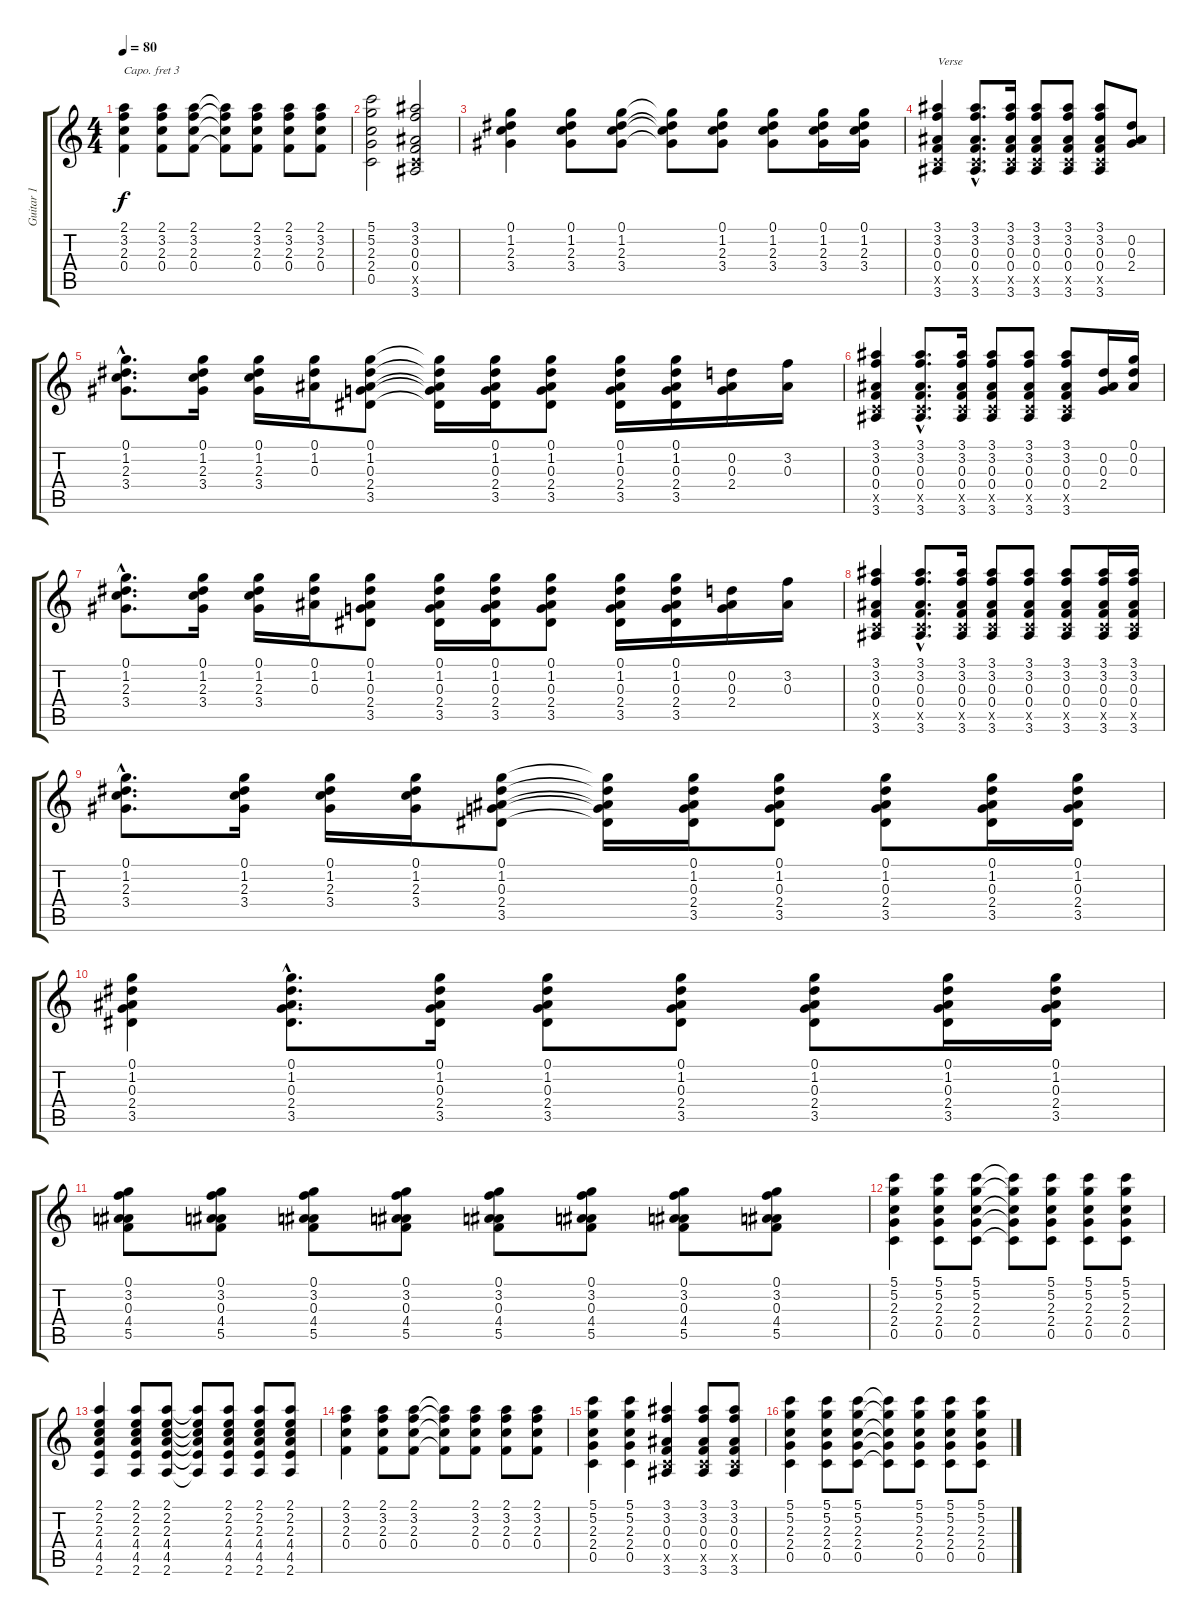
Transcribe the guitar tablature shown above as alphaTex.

\track ("Guitar 1" "Guitar 1") {instrument acousticguitarsteel}
\staff {score tabs}
\capo 3
\tuning (E4 B3 G3 D3 A2 E2) {hide}
\ts (4 4)
\tempo 80
\clef g2
\ks c
(2.1 3.2 2.3 0.4).4{dy f} (2.1 3.2 2.3 0.4).8 (2.1 3.2 2.3 0.4).8 (2.1{t} 3.2{t} 2.3{t} 0.4{t}).8 (2.1 3.2 2.3 0.4).8 (2.1 3.2 2.3 0.4).8 (2.1 3.2 2.3 0.4).8 |
(5.1 5.2 2.3 2.4 0.5).2 (3.1 3.2 0.3 0.4 0.5{x} 3.6).2 |
(0.1 1.2 2.3 3.4).4 (0.1 1.2 2.3 3.4).8 (0.1 1.2 2.3 3.4).8 (0.1{t} 1.2{t} 2.3{t} 3.4{t}).8 (0.1 1.2 2.3 3.4).8 (0.1 1.2 2.3 3.4).8 (0.1 1.2 2.3 3.4).16 (0.1 1.2 2.3 3.4).16 |
(3.1 3.2 0.3 0.4 0.5{x} 3.6).4{txt "Verse"} (3.1{hac} 3.2{hac} 0.3{hac} 0.4{hac} 0.5{hac x} 3.6{hac}).8{d} (3.1 3.2 0.3 0.4 0.5{x} 3.6).16 (3.1 3.2 0.3 0.4 0.5{x} 3.6).8 (3.1 3.2 0.3 0.4 0.5{x} 3.6).8 (3.1 3.2 0.3 0.4 0.5{x} 3.6).8 (0.2 0.3 2.4).8 |
(0.1{hac} 1.2{hac} 2.3{hac} 3.4{hac}).8{d} (0.1 1.2 2.3 3.4).16 (0.1 1.2 2.3 3.4).16 (0.1 1.2 0.3).16 (0.1 1.2 0.3 2.4 3.5).8 (0.1{t} 1.2{t} 0.3{t} 2.4{t} 3.5{t}).16 (0.1 1.2 0.3 2.4 3.5).16 (0.1 1.2 0.3 2.4 3.5).8 (0.1 1.2 0.3 2.4 3.5).16 (0.1 1.2 0.3 2.4 3.5).16 (0.2 0.3 2.4).16 (3.2 0.3).16 |
(3.1 3.2 0.3 0.4 0.5{x} 3.6).4 (3.1{hac} 3.2{hac} 0.3{hac} 0.4{hac} 0.5{hac x} 3.6{hac}).8{d} (3.1 3.2 0.3 0.4 0.5{x} 3.6).16 (3.1 3.2 0.3 0.4 0.5{x} 3.6).8 (3.1 3.2 0.3 0.4 0.5{x} 3.6).8 (3.1 3.2 0.3 0.4 0.5{x} 3.6).8 (0.2 0.3 2.4).16 (0.1 0.2 0.3).16 |
(0.1{hac} 1.2{hac} 2.3{hac} 3.4{hac}).8{d} (0.1 1.2 2.3 3.4).16 (0.1 1.2 2.3 3.4).16 (0.1 1.2 0.3).16 (0.1 1.2 0.3 2.4 3.5).8 (0.1 1.2 0.3 2.4 3.5).16 (0.1 1.2 0.3 2.4 3.5).16 (0.1 1.2 0.3 2.4 3.5).8 (0.1 1.2 0.3 2.4 3.5).16 (0.1 1.2 0.3 2.4 3.5).16 (0.2 0.3 2.4).16 (3.2 0.3).16 |
(3.1 3.2 0.3 0.4 0.5{x} 3.6).4 (3.1{hac} 3.2{hac} 0.3{hac} 0.4{hac} 0.5{hac x} 3.6{hac}).8{d} (3.1 3.2 0.3 0.4 0.5{x} 3.6).16 (3.1 3.2 0.3 0.4 0.5{x} 3.6).8 (3.1 3.2 0.3 0.4 0.5{x} 3.6).8 (3.1 3.2 0.3 0.4 0.5{x} 3.6).8 (3.1 3.2 0.3 0.4 0.5{x} 3.6).16 (3.1 3.2 0.3 0.4 0.5{x} 3.6).16 |
(0.1{hac} 1.2{hac} 2.3{hac} 3.4{hac}).8{d} (0.1 1.2 2.3 3.4).16 (0.1 1.2 2.3 3.4).16 (0.1 1.2 2.3 3.4).16 (0.1 1.2 0.3 2.4 3.5).8 (0.1{t} 1.2{t} 0.3{t} 2.4{t} 3.5{t}).16 (0.1 1.2 0.3 2.4 3.5).16 (0.1 1.2 0.3 2.4 3.5).8 (0.1 1.2 0.3 2.4 3.5).8 (0.1 1.2 0.3 2.4 3.5).16 (0.1 1.2 0.3 2.4 3.5).16 |
(0.1 1.2 0.3 2.4 3.5).4 (0.1{hac} 1.2{hac} 0.3{hac} 2.4{hac} 3.5{hac}).8{d} (0.1 1.2 0.3 2.4 3.5).16 (0.1 1.2 0.3 2.4 3.5).8 (0.1 1.2 0.3 2.4 3.5).8 (0.1 1.2 0.3 2.4 3.5).8 (0.1 1.2 0.3 2.4 3.5).16 (0.1 1.2 0.3 2.4 3.5).16 |
(0.1 3.2 0.3 4.4 5.5).8 (0.1 3.2 0.3 4.4 5.5).8 (0.1 3.2 0.3 4.4 5.5).8 (0.1 3.2 0.3 4.4 5.5).8 (0.1 3.2 0.3 4.4 5.5).8 (0.1 3.2 0.3 4.4 5.5).8 (0.1 3.2 0.3 4.4 5.5).8 (0.1 3.2 0.3 4.4 5.5).8 |
(5.1 5.2 2.3 2.4 0.5).4 (5.1 5.2 2.3 2.4 0.5).8 (5.1 5.2 2.3 2.4 0.5).8 (5.1{t} 5.2{t} 2.3{t} 2.4{t} 0.5{t}).8 (5.1 5.2 2.3 2.4 0.5).8 (5.1 5.2 2.3 2.4 0.5).8 (5.1 5.2 2.3 2.4 0.5).8 |
(2.1 2.2 2.3 4.4 4.5 2.6).4 (2.1 2.2 2.3 4.4 4.5 2.6).8 (2.1 2.2 2.3 4.4 4.5 2.6).8 (2.1{t} 2.2{t} 2.3{t} 4.4{t} 4.5{t} 2.6{t}).8 (2.1 2.2 2.3 4.4 4.5 2.6).8 (2.1 2.2 2.3 4.4 4.5 2.6).8 (2.1 2.2 2.3 4.4 4.5 2.6).8 |
(2.1 3.2 2.3 0.4).4 (2.1 3.2 2.3 0.4).8 (2.1 3.2 2.3 0.4).8 (2.1{t} 3.2{t} 2.3{t} 0.4{t}).8 (2.1 3.2 2.3 0.4).8 (2.1 3.2 2.3 0.4).8 (2.1 3.2 2.3 0.4).8 |
(5.1 5.2 2.3 2.4 0.5).4 (5.1 5.2 2.3 2.4 0.5).4 (3.1 3.2 0.3 0.4 0.5{x} 3.6).4 (3.1 3.2 0.3 0.4 0.5{x} 3.6).8 (3.1 3.2 0.3 0.4 0.5{x} 3.6).8 |
(5.1 5.2 2.3 2.4 0.5).4 (5.1 5.2 2.3 2.4 0.5).8 (5.1 5.2 2.3 2.4 0.5).8 (5.1{t} 5.2{t} 2.3{t} 2.4{t} 0.5{t}).8 (5.1 5.2 2.3 2.4 0.5).8 (5.1 5.2 2.3 2.4 0.5).8 (5.1 5.2 2.3 2.4 0.5).8
